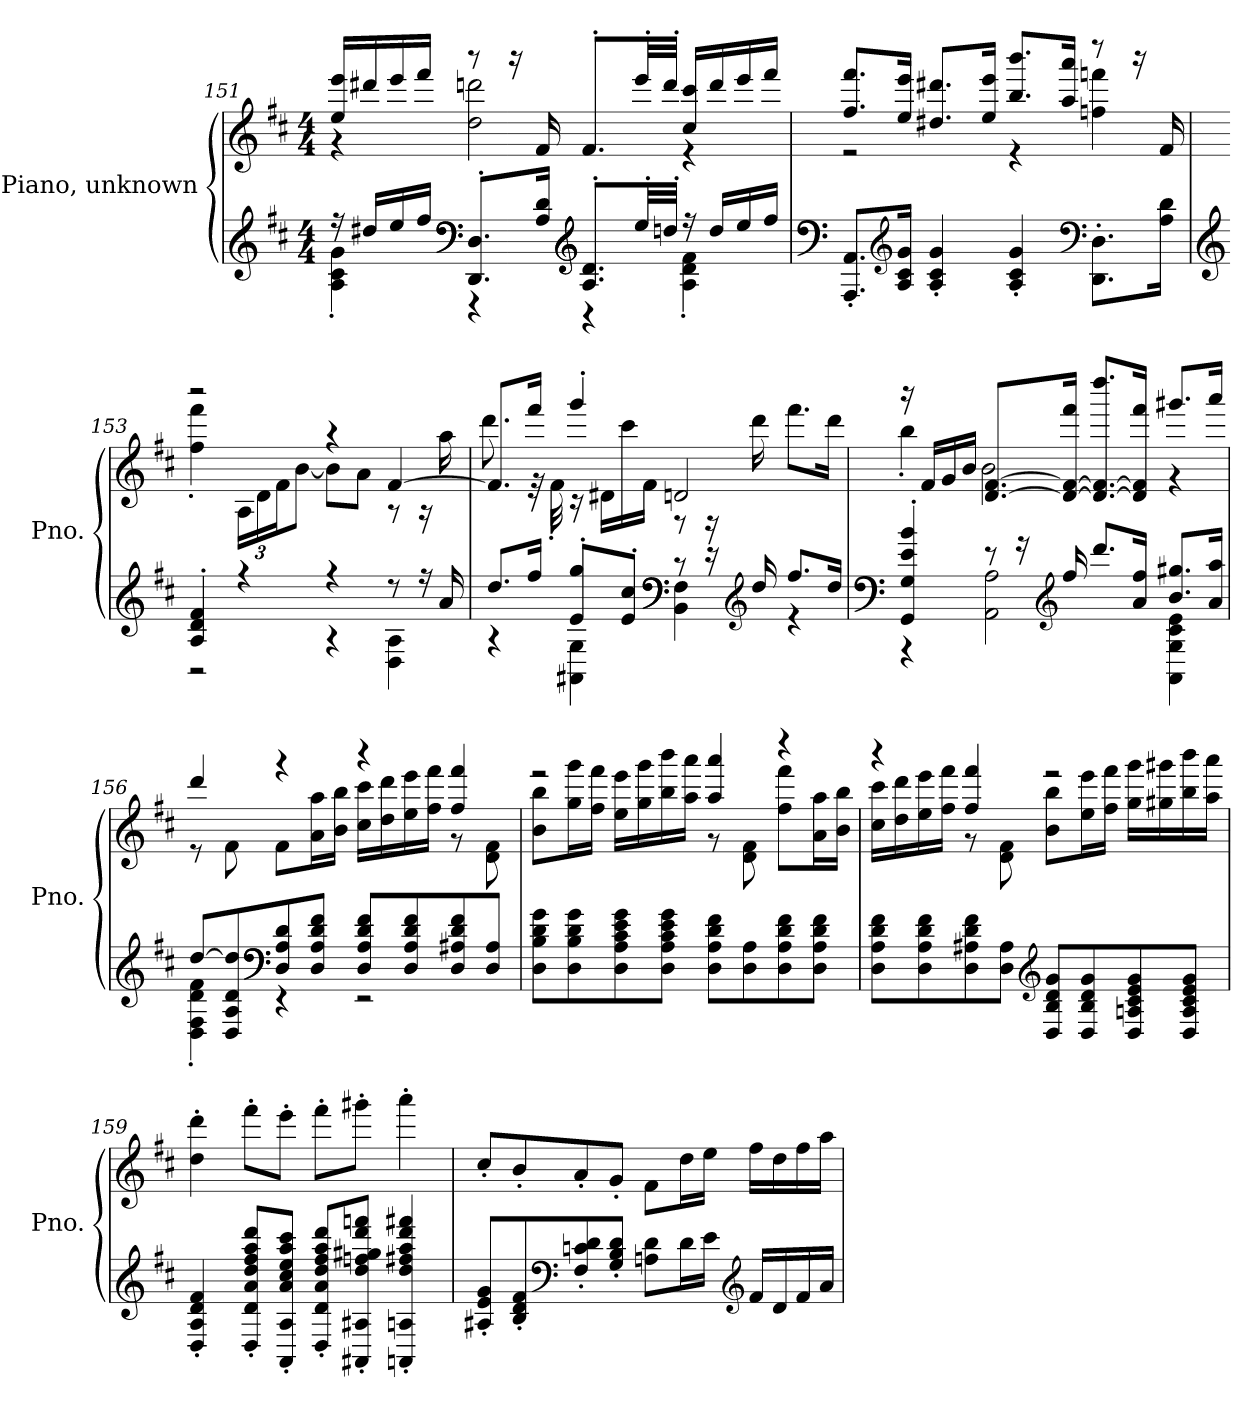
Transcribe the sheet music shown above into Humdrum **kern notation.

**kern	**kern
*part1	*part1
*staff2	*staff1
*I"Piano, unknown	*
*I'Pno.	*
*clefG2	*clefG2
*k[f#c#]	*k[f#c#]
*M4/4	*M4/4
=151	=151
*^	*^
16r	4A\' 4c#\' 4g\'	16ee/ 16eee/LL	4r
16dd#X/LL	.	16ddd#X/	.
16ee/	.	16eee/	.
16ff#/JJ	.	16fff#/JJ	.
*clefF4	*	*	*
8.DD/' 8.D/'L	4r	8r	2dd\ 2dddn\
.	.	16r	.
16A/ 16d/Jk	.	16f#/	.
*clefG2	*	*	*
8.A/' 8.d/'L	4r	8.f#'/L	.
32ee'/LL	.	32eee'/LL	.
32ddn'/JJJ	.	32ddd'/JJJ	.
16r	4A\' 4d\' 4f#\'	16cc#/ 16ccc#/LL	4r
16dd/LL	.	16ddd/	.
16ee/	.	16eee/	.
16ff#/JJ	.	16fff#/JJ	.
*v	*v	*	*
!!LO:PB:g=z	!!
=152	=152	=152
*clefF4	*	*
8.AAA/' 8.AA/'L	8.ff#/ 8.fff#/L	2r
*clefG2	*	*
16A/ 16c#/ 16g/Jk	16ee/ 16eee/Jk	.
4A/' 4c#/' 4g/'	8.dd#X/ 8.ddd#X/L	.
.	16ee/ 16eee/Jk	.
4A/' 4c#/' 4g/'	8.bb/ 8.bbb/L	4r
.	16aa/ 16aaa/Jk	.
*clefF4	*	*
8.DD\' 8.D\'L	8r	4ffn\ 4fffn\
.	16r	.
16A\ 16d\Jk	16f#/	.
=153	=153	=153
*clefG2	*	*
*^	*	*
4A/' 4d/' 4f#/'	2r	2r	4ff#\' 4fff#\'
*	*	*	*Xbrackettup
4r	.	.	24A\LL
.	.	.	24d\
.	.	.	24f#\J
.	.	.	[8b\J
4r	4r	4r	8b\L]
.	.	.	8a\J
8r	4D\ 4A\	[4f#/	8r
16r	.	.	16r
16a/	.	.	16aa\
!!LO:LB:g=z	!!
=154	=154	=154	=154
8.dd/L	4r	8.f#/L]	8.ddd\
16ff#/Jk	.	16fff#/Jk	32r
.	.	.	32f#'\
8e/' 8gg/'L	4AA#X\ 4G\	4ggg'/	16r
.	.	.	16d#X\LL
8e/' 8cc#/'J	.	.	16ccc#\
.	.	.	16f#\JJ
*clefF4	*	*	*
8r	4BB\ 4F#\	2dn/	8r
16r	.	.	16r
*clefG2	*	*	*
16dd/	.	.	16ddd\
8.ff#/L	4r	.	8.fff#\L
16dd/Jk	.	.	16ddd\Jk
=155	=155	=155	=155
*clefF4	*	*	*
4GG/' 4G/' 4e/' 4b/'	4r	16r	4bb'\
.	.	16f#/LL	.
.	.	16g/	.
.	.	16b/JJ	.
8r	2AA\ 2A\	[8.d/ [8.f#/L	2b\
16r	.	.	.
*clefG2	*	*	*
16ff#/	.	16d/_ 16f#/_ 16fff#/Jk	.
8.ddd/L	.	8.d/_ 8.f#/_ 8.dddd/L	.
16a/ 16ff#/Jk	.	16d/] 16f#/] 16fff#/Jk	.
8.b/ 8.gg#X/L	4AA\ 4G\ 4c#\ 4e\	8.ggg#X/L	4r
16a/ 16aa/Jk	.	16aaa/Jk	.
!!LO:LB:g=z	!!
=156	=156	=156	=156
[8dd/L	4D\' 4F#\' 4d\' 4f#\'	4ddd/	8r
8D/ 8A/ 8d/ 8dd/]	.	.	8f#\
*clefF4	*	*	*
8D/ 8A/ 8d/	4r	4r	8f#\L
8D/ 8A/ 8d/ 8f#/J	.	.	16a\ 16aa\L
.	.	.	16b\ 16bb\JJ
8D/ 8A/ 8d/ 8f#/L	2r	4r	16cc#\ 16ccc#\LL
.	.	.	16dd\ 16ddd\
8D/ 8A/ 8d/ 8f#/	.	.	16ee\ 16eee\
.	.	.	16ff#\ 16fff#\JJ
8D/ 8A#X/ 8d/ 8f#/	.	4ff#/ 4fff#/	8r
8D/ 8A#/J	.	.	8d\ 8f#\
*v	*v	*	*
=157	=157	=157
8D\ 8B\ 8d\ 8g\L	2r	8b\ 8bb\L
8D\ 8B\ 8d\ 8g\	.	16gg\ 16ggg\L
.	.	16ff#\ 16fff#\JJ
8D\ 8A\ 8c#\ 8e\ 8g\	.	16ee\ 16eee\LL
.	.	16gg\ 16ggg\
8D\ 8A\ 8c#\ 8e\ 8g\J	.	16bb\ 16bbb\
.	.	16aa\ 16aaa\JJ
8D\ 8A\ 8d\ 8f#\L	4aa/ 4aaa/	8r
8D\ 8A\	.	8d\ 8f#\
8D\ 8A\ 8d\ 8f#\	4r	8ff#\ 8fff#\L
8D\ 8A\ 8d\ 8f#\J	.	16a\ 16aa\L
.	.	16b\ 16bb\JJ
!!LO:LB:g=z	!!
=158	=158	=158
8D\ 8A\ 8d\ 8f#\L	4r	16cc#\ 16ccc#\LL
.	.	16dd\ 16ddd\
8D\ 8A\ 8d\ 8f#\	.	16ee\ 16eee\
.	.	16ff#\ 16fff#\JJ
8D\ 8A#X\ 8d\ 8f#\	4ff#/ 4fff#/	8r
8D\ 8A#\J	.	8d\ 8f#\
*clefG2	*	*
8D/ 8B/ 8d/ 8g/L	2r	8b\ 8bb\L
8D/ 8B/ 8d/ 8g/	.	16ee\ 16eee\L
.	.	16ff#\ 16fff#\JJ
8D/ 8An/ 8c#/ 8e/ 8g/	.	16gg\ 16ggg\LL
.	.	16gg#X\ 16ggg#X\
8D/ 8A/ 8c#/ 8e/ 8g/J	.	16bb\ 16bbb\
.	.	16aa\ 16aaa\JJ
*	*v	*v
=159	=159
4D/' 4A/' 4d/' 4f#/'	4dd\' 4ddd\'
8D/' 8d/' 8a/' 8dd/' 8ff#/' 8aa/' 8ddd/'L	8fff#'\L
8AA/' 8A/' 8a/' 8cc#/' 8ee/' 8aa/' 8ccc#/'J	8eee'\J
8D/' 8d/' 8a/' 8dd/' 8ff#/' 8aa/' 8ddd/'L	8fff#'\L
8AA#X/' 8A#X/' 8dd/' 8ffn/' 8gg#X/' 8ddd/' 8fffn/'J	8ggg#X'\J
4AAn/' 4An/' 4dd/' 4ff#X/' 4aa/' 4ddd/' 4fff#X/'	4aaa'\
!!LO:LB:g=z
=160	=160
8A#X/' 8e/' 8g/'L	8cc#'/L
8B/' 8d/' 8f#/'	8b'/
*clefF4	*
8F#/' 8cn/' 8d/'	8a'/
8G/' 8B/' 8d/'J	8g'/J
8An\ 8d\L	8f#\L
16d\L	16dd\L
16e\JJ	16ee\JJ
*clefG2	*
16f#/LL	16ff#\LL
16d/	16dd\
16f#/	16ff#\
16a/JJ	16aa\JJ
=	=
*-	*-
